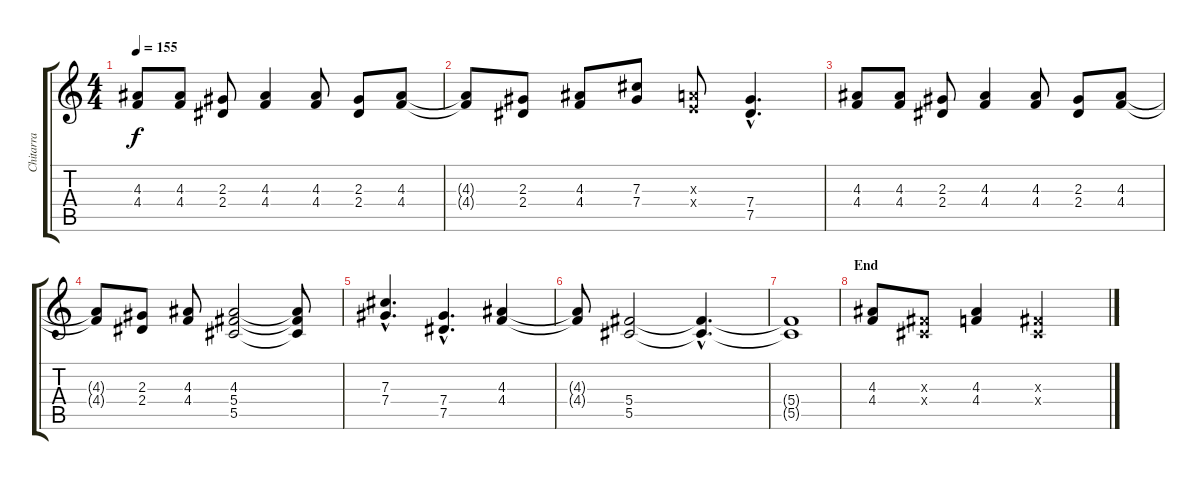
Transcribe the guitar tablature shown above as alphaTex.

\track ("Chitarra" "Chitarra") {instrument distortionguitar}
\staff {score tabs}
\tuning (Eb4 Bb3 Gb3 Db3 Ab2 Eb2) {hide}
\ts (4 4)
\tempo 155
\clef g2
\ks c
(4.3 4.4).8{dy f} (4.3 4.4).8 (2.3 2.4).8 (4.3 4.4).4 (4.3 4.4).8 (2.3 2.4).8 (4.3 4.4).8 |
(4.3{t} 4.4{t}).8 (2.3 2.4).8 (4.3 4.4).8 (7.3 7.4).8 (3.3{x} 3.4{x}).8 (7.4{hac} 7.5{hac}).4{d} |
(4.3 4.4).8 (4.3 4.4).8 (2.3 2.4).8 (4.3 4.4).4 (4.3 4.4).8 (2.3 2.4).8 (4.3 4.4).8 |
(4.3{t} 4.4{t}).8 (2.3 2.4).8 (4.3 4.4).8 (4.3 5.4 5.5).2 (4.3{t} 5.4{t} 5.5{t}).8 |
(7.3{hac} 7.4{hac}).4{d} (7.4{hac} 7.5{hac}).4{d} (4.3 4.4).4 |
(4.3{t} 4.4{t}).8 (5.4 5.5).2 (5.4{hac t} 5.5{hac t}).4{d} |
(5.4{t} 5.5{t}).1 |
\section ("" "End")
(4.3 4.4).8 (0.3{x} 0.4{x}).8 (4.3 4.4).4 (0.3{x} 0.4{x}).2
